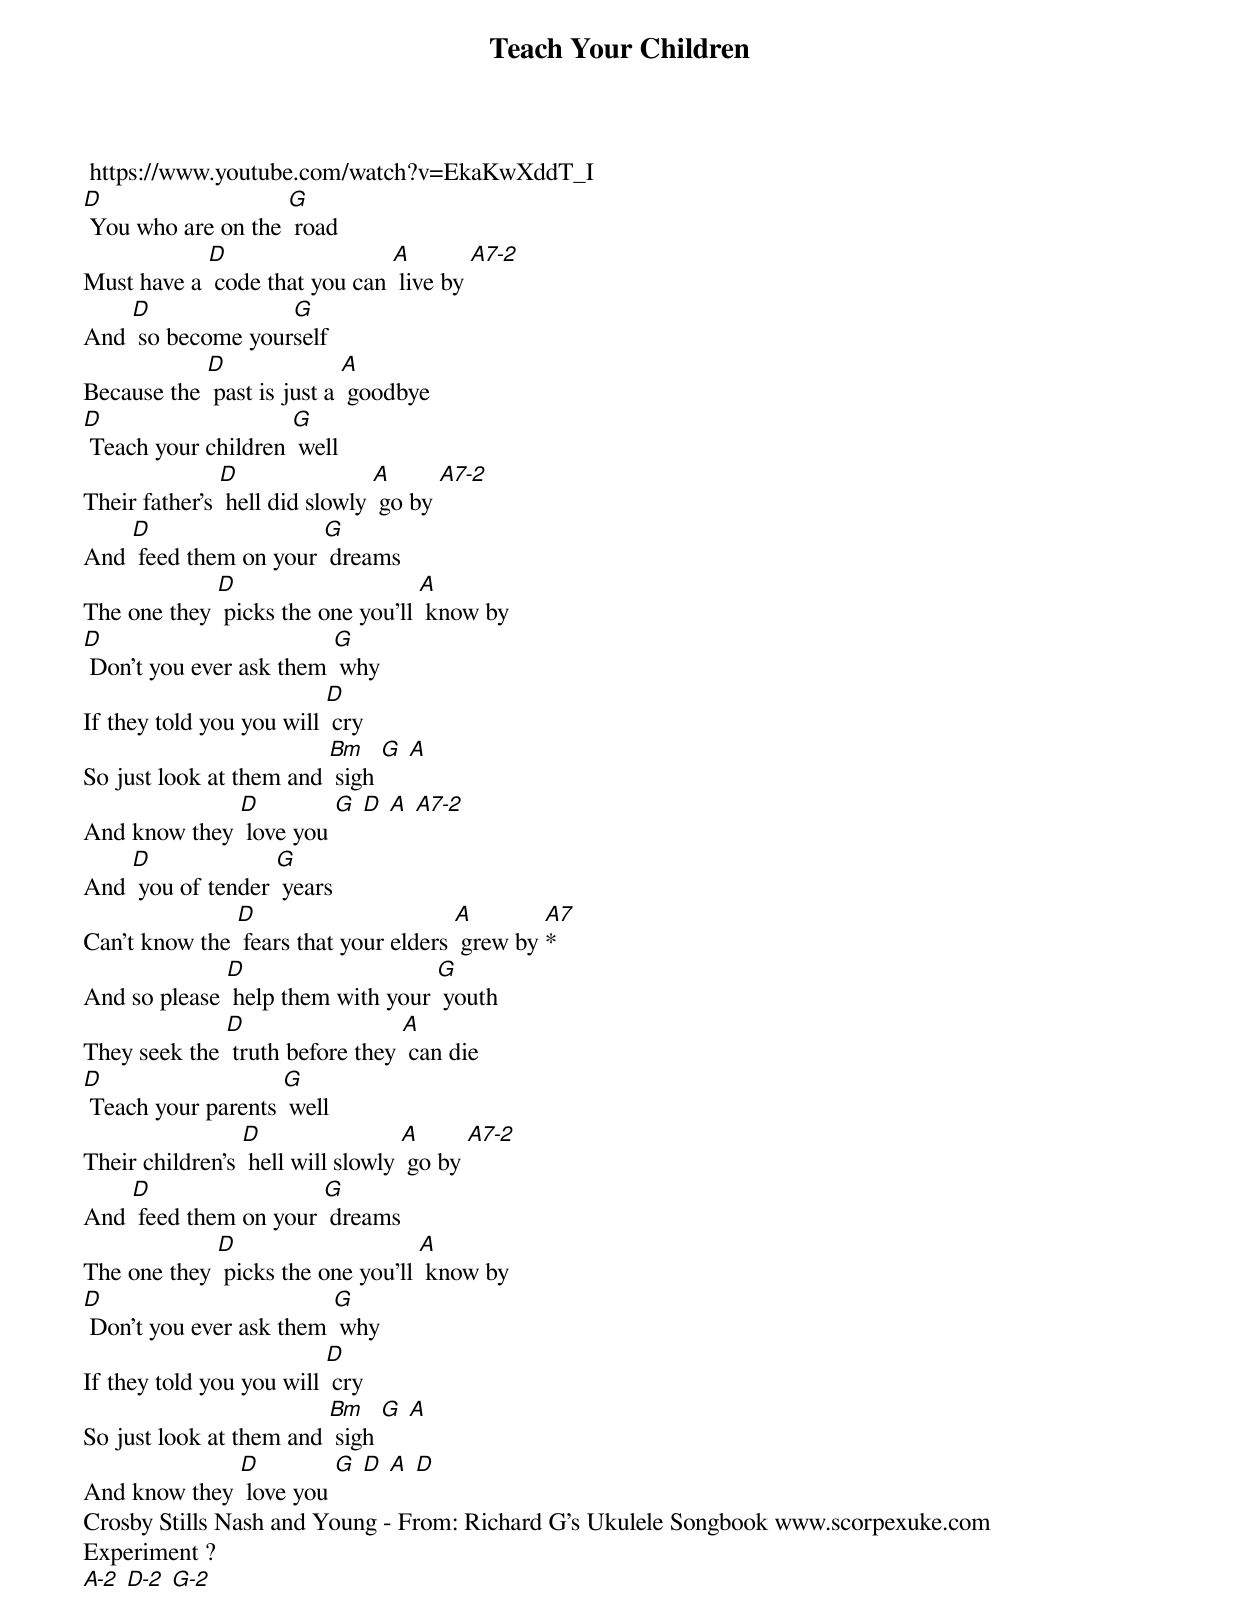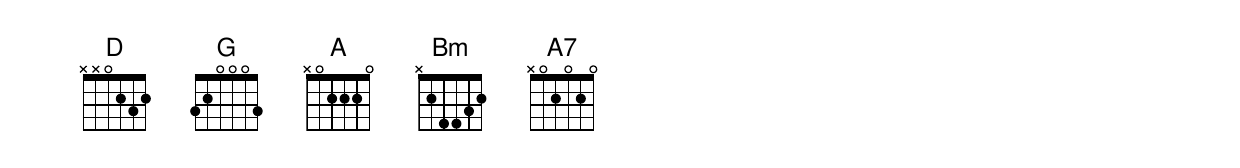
{t: Teach Your Children }
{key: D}
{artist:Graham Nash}
 https://www.youtube.com/watch?v=EkaKwXddT_I
{c: }
[D] You who are on the [G] road
Must have a [D] code that you can [A] live by [A7-2]
And [D] so become your[G]self
Because the [D] past is just a [A] goodbye
{c: }
[D] Teach your children [G] well
Their father's [D] hell did slowly [A] go by [A7-2]
And [D] feed them on your [G] dreams
The one they [D] picks the one you'll [A] know by
{c: }
[D] Don't you ever ask them [G] why
If they told you you will [D] cry
So just look at them and [Bm] sigh [G] [A]
And know they [D] love you [G] [D] [A] [A7-2]
{c: }
And [D] you of tender [G] years
Can't know the [D] fears that your elders [A] grew by [A7]*
And so please [D] help them with your [G] youth
They seek the [D] truth before they [A] can die
{c: }
[D] Teach your parents [G] well
Their children's [D] hell will slowly [A] go by [A7-2]
And [D] feed them on your [G] dreams
The one they [D] picks the one you'll [A] know by
{c: }
[D] Don't you ever ask them [G] why
If they told you you will [D] cry
So just look at them and [Bm] sigh [G] [A]
And know they [D] love you [G] [D] [A] [D]
{c: }
Crosby Stills Nash and Young - From: Richard G's Ukulele Songbook www.scorpexuke.com
Experiment ?
[A-2] [D-2] [G-2]
